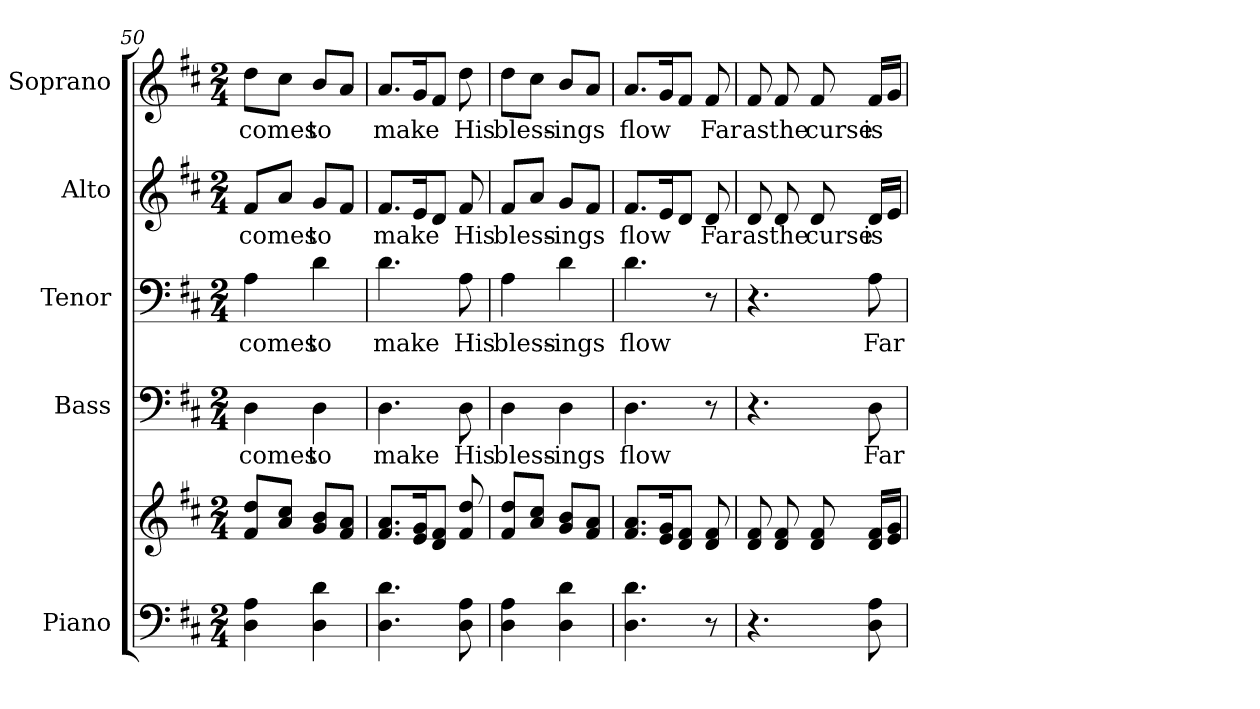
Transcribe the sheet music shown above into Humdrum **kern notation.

**kern	**kern	**kern	**text	**kern	**text	**kern	**text	**kern	**text
*part5	*part5	*part4	*part4	*part3	*part3	*part2	*part2	*part1	*part1
*staff6	*staff5	*staff4	*staff4	*staff3	*staff3	*staff2	*staff2	*staff1	*staff1
*I"Piano	*	*I"Bass	*	*I"Tenor	*	*I"Alto	*	*I"Soprano	*
*I'Pno.	*	*I'B.	*	*I'T.	*	*I'A.	*	*I'S.	*
*clefF4	*clefG2	*clefF4	*	*clefF4	*	*clefG2	*	*clefG2	*
*k[f#c#]	*k[f#c#]	*k[f#c#]	*	*k[f#c#]	*	*k[f#c#]	*	*k[f#c#]	*
*D:	*D:	*D:	*	*D:	*	*D:	*	*D:	*
*M2/4	*M2/4	*M2/4	*	*M2/4	*	*M2/4	*	*M2/4	*
=50	=50	=50	=50	=50	=50	=50	=50	=50	=50
!	!	!	!LO:LY:b:color=#000000	!	!	!	!	!	!
!	!	!	!	!	!LO:LY:b:color=#000000	!	!	!	!
!	!	!	!	!	!	!	!LO:LY:b:color=#000000	!	!
!	!	!	!	!	!	!	!	!	!LO:LY:b:color=#000000
4Di\ 4Ai	8f#i/ 8ddiL	4Di\	comes	4Ai\	comes	8f#i/L	comes	8ddi\L	comes
.	8ai/ 8cc#iJ	.	.	.	.	8ai/J	.	8cc#i\J	.
!	!	!	!LO:LY:b:color=#000000	!	!	!	!	!	!
!	!	!	!	!	!LO:LY:b:color=#000000	!	!	!	!
!	!	!	!	!	!	!	!LO:LY:b:color=#000000	!	!
!	!	!	!	!	!	!	!	!	!LO:LY:b:color=#000000
4Di\ 4di	8gi/ 8biL	4Di\	to	4di\	to	8gi/L	to	8bi/L	to
.	8f#i/ 8aiJ	.	.	.	.	8f#i/J	.	8ai/J	.
=51	=51	=51	=51	=51	=51	=51	=51	=51	=51
!	!	!	!LO:LY:b:color=#000000	!	!	!	!	!	!
!	!	!	!	!	!LO:LY:b:color=#000000	!	!	!	!
!	!	!	!	!	!	!	!LO:LY:b:color=#000000	!	!
!	!	!	!	!	!	!	!	!	!LO:LY:b:color=#000000
4.Di\ 4.di	8.f#i/ 8.aiL	4.Di\	make	4.di\	make	8.f#i/L	make	8.ai/L	make
.	16ei/ 16giK	.	.	.	.	16ei/K	.	16gi/K	.
.	8di/ 8f#iJ	.	.	.	.	8di/J	.	8f#i/J	.
!	!	!	!LO:LY:b:color=#000000	!	!	!	!	!	!
!	!	!	!	!	!LO:LY:b:color=#000000	!	!	!	!
!	!	!	!	!	!	!	!LO:LY:b:color=#000000	!	!
!	!	!	!	!	!	!	!	!	!LO:LY:b:color=#000000
8Di\ 8Ai	8f#i/ 8ddi	8Di\	His	8Ai\	His	8f#i/	His	8ddi\	His
!!LO:PB:g=z
=52	=52	=52	=52	=52	=52	=52	=52	=52	=52
!	!	!	!LO:LY:b:color=#000000	!	!	!	!	!	!
!	!	!	!	!	!LO:LY:b:color=#000000	!	!	!	!
!	!	!	!	!	!	!	!LO:LY:b:color=#000000	!	!
!	!	!	!	!	!	!	!	!	!LO:LY:b:color=#000000
4Di\ 4Ai	8f#i/ 8ddiL	4Di\	bless-	4Ai\	bless-	8f#i/L	bless-	8ddi\L	bless-
.	8ai/ 8cc#iJ	.	.	.	.	8ai/J	.	8cc#i\J	.
!	!	!	!LO:LY:b:color=#000000	!	!	!	!	!	!
!	!	!	!	!	!LO:LY:b:color=#000000	!	!	!	!
!	!	!	!	!	!	!	!LO:LY:b:color=#000000	!	!
!	!	!	!	!	!	!	!	!	!LO:LY:b:color=#000000
4Di\ 4di	8gi/ 8biL	4Di\	-ings	4di\	-ings	8gi/L	-ings	8bi/L	-ings
.	8f#i/ 8aiJ	.	.	.	.	8f#i/J	.	8ai/J	.
=53	=53	=53	=53	=53	=53	=53	=53	=53	=53
!	!	!	!LO:LY:b:color=#000000	!	!	!	!	!	!
!	!	!	!	!	!LO:LY:b:color=#000000	!	!	!	!
!	!	!	!	!	!	!	!LO:LY:b:color=#000000	!	!
!	!	!	!	!	!	!	!	!	!LO:LY:b:color=#000000
4.Di\ 4.di	8.f#i/ 8.aiL	4.Di\	flow	4.di\	flow	8.f#i/L	flow	8.ai/L	flow
.	16ei/ 16giK	.	.	.	.	16ei/K	.	16gi/K	.
.	8di/ 8f#iJ	.	.	.	.	8di/J	.	8f#i/J	.
!	!	!	!	!	!	!	!LO:LY:b:color=#000000	!	!
!	!	!	!	!	!	!	!	!	!LO:LY:b:color=#000000
8r	8di/ 8f#i	8r	.	8r	.	8di/	Far	8f#i/	Far
=54	=54	=54	=54	=54	=54	=54	=54	=54	=54
!	!	!	!	!	!	!	!LO:LY:b:color=#000000	!	!
!	!	!	!	!	!	!	!	!	!LO:LY:b:color=#000000
4.r	8di/ 8f#i	4.r	.	4.r	.	8di/	as	8f#i/	as
!	!	!	!	!	!	!	!LO:LY:b:color=#000000	!	!
!	!	!	!	!	!	!	!	!	!LO:LY:b:color=#000000
.	8di/ 8f#i	.	.	.	.	8di/	the	8f#i/	the
!	!	!	!	!	!	!	!LO:LY:b:color=#000000	!	!
!	!	!	!	!	!	!	!	!	!LO:LY:b:color=#000000
.	8di/ 8f#i	.	.	.	.	8di/	curse	8f#i/	curse
!	!	!	!LO:LY:b:color=#000000	!	!	!	!	!	!
!	!	!	!	!	!LO:LY:b:color=#000000	!	!	!	!
!	!	!	!	!	!	!	!LO:LY:b:color=#000000	!	!
!	!	!	!	!	!	!	!	!	!LO:LY:b:color=#000000
8Di\ 8Ai	16di/ 16f#iLL	8Di\	Far	8Ai\	Far	16di/LL	is	16f#i/LL	is
.	16ei/ 16giJJ	.	.	.	.	16ei/JJ	.	16gi/JJ	.
=	=	=	=	=	=	=	=	=	=
*-	*-	*-	*-	*-	*-	*-	*-	*-	*-
